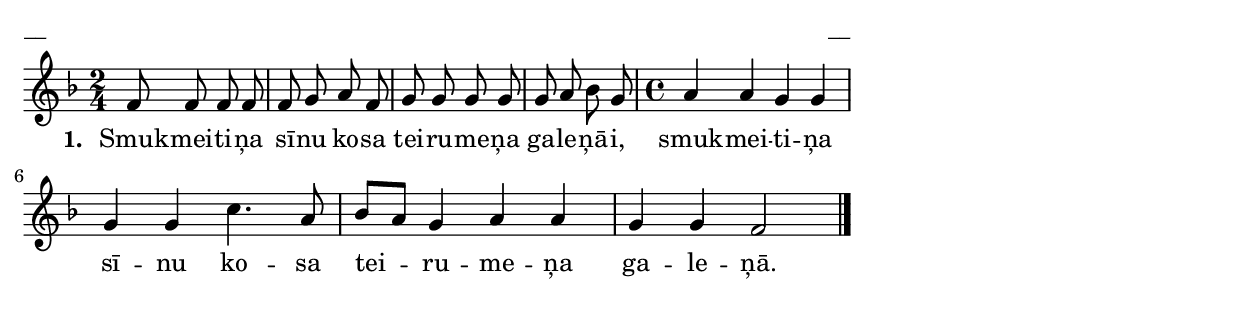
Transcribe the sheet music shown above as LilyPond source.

\version "2.13.18"

\paper {
line-width = 14\cm
left-margin = 0.4\cm
between-system-padding = 0.1\cm
between-system-space = 0.1\cm
}
% SBTZK, p.55
\layout {
indent = #0
ragged-last = ##f
}


voiceA = \relative c' {
\clef "treble"
\key f \major
\time 2/4
f8 f f f | f g a f | g g g g | g a bes g |
\time 4/4 a4 a g g | g g c4. a8 | bes [a] g4 a a | g g f2 \bar"|."
}

lyricA = \lyricmode {
\set stanza = "1. "
Smuk -- mei -- ti -- ņa sī -- nu ko -- sa tei -- ru -- me -- ņa ga -- le -- ņā -- i,
smuk -- mei -- ti -- ņa sī -- nu ko -- sa tei -- ru -- me -- ņa ga -- le -- ņā.
}


fullScore = <<
%\new ChordNames { \chordsA }
\new Staff {
<<
\new Voice = "voiceA" { \oneVoice \autoBeamOff \voiceA }
\lyricsto "voiceA" \new Lyrics  \lyricA
%\new Voice = "voiceB" { \voiceTwo \autoBeamOff \voiceB }
>>
}
>>



\score {
\fullScore
\header { piece = "__" opus = "__" }
}
\markup { \with-color #(x11-color 'white) \sans \smaller "__" }
\score {
\unfoldRepeats
\fullScore
\midi {
\context { \Staff \remove "Staff_performer" }
\context { \Voice \consists "Staff_performer" }
}
}


